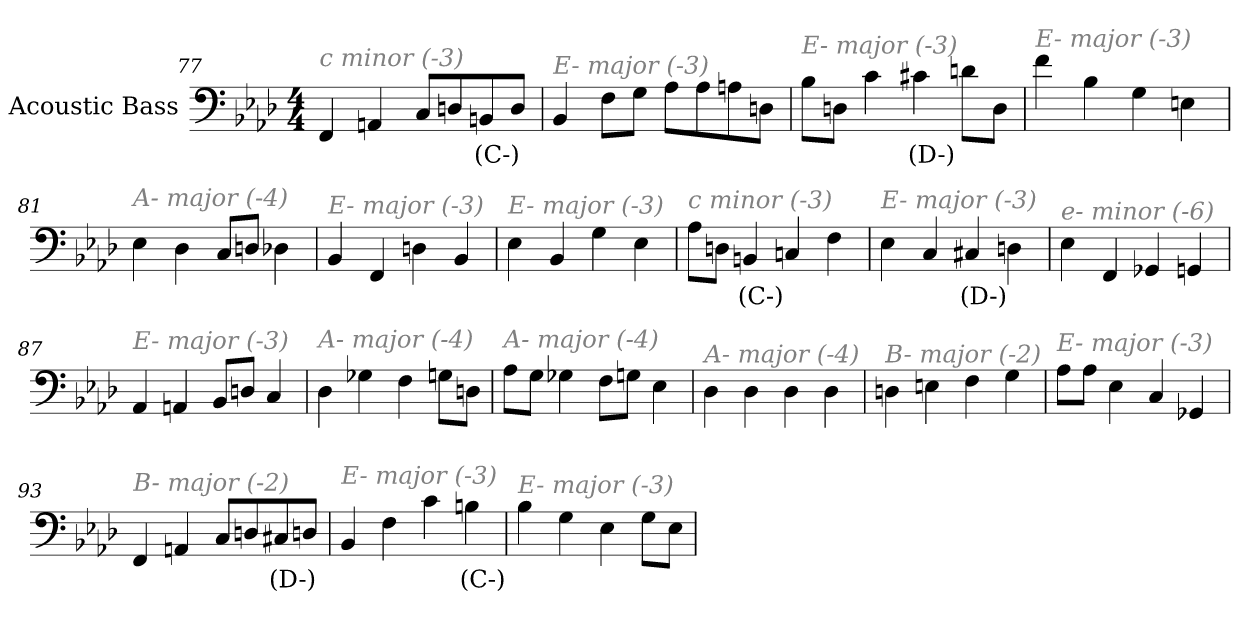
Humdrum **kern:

**kern	**text
*part1	*part1
*staff1	*staff1
*I"Acoustic Bass	*
*clefF4	*
*ITrd7c12	*
*k[b-e-a-d-]	*
*A-:	*
*M4/4	*
=77	=77
!LO:TX:i:color=#808080:t=c minor (-3)	!
4FFF	.
4AAAn	.
8CCL	.
8DDn	.
8BBBni	(C-)
8DDJ	.
=78	=78
!LO:TX:i:color=#808080:t=E- major (-3)	!
4BBB-	.
8FFL	.
8GGJ	.
8AA-L	.
8AA-	.
8AAn	.
8DDnJ	.
=79	=79
!LO:TX:i:color=#808080:t=E- major (-3)	!
8BB-L	.
8DDnJ	.
4C	.
4C#Xi	(D-)
8DnL	.
8DDJ	.
=80	=80
!LO:TX:i:color=#808080:t=E- major (-3)	!
4F	.
4BB-	.
4GG	.
4EEn	.
=81	=81
!LO:TX:i:color=#808080:t=A- major (-4)	!
4EE-	.
4DD-	.
8CCL	.
8DDnJ	.
4DD-X	.
=82	=82
!LO:TX:i:color=#808080:t=E- major (-3)	!
4BBB-	.
4FFF	.
4DDn	.
4BBB-	.
=83	=83
!LO:TX:i:color=#808080:t=E- major (-3)	!
4EE-	.
4BBB-	.
4GG	.
4EE-	.
=84	=84
!LO:TX:i:color=#808080:t=c minor (-3)	!
8AA-L	.
8DDnJ	.
4BBBni	(C-)
4CCn	.
4FF	.
=85	=85
!LO:TX:i:color=#808080:t=E- major (-3)	!
4EE-	.
4CC	.
4CC#Xi	(D-)
4DDn	.
=86	=86
!LO:TX:i:color=#808080:t=e- minor (-6)	!
4EE-	.
4FFF	.
4GGG-X	.
4GGGn	.
=87	=87
!LO:TX:i:color=#808080:t=E- major (-3)	!
4AAA-	.
4AAAn	.
8BBB-L	.
8DDnJ	.
4CC	.
=88	=88
!LO:TX:i:color=#808080:t=A- major (-4)	!
4DD-	.
4GG-X	.
4FF	.
8GGnL	.
8DDnJ	.
=89	=89
!LO:TX:i:color=#808080:t=A- major (-4)	!
8AA-L	.
8GGJ	.
4GG-X	.
8FFL	.
8GGnJ	.
4EE-	.
=90	=90
!LO:TX:i:color=#808080:t=A- major (-4)	!
4DD-	.
4DD-	.
4DD-	.
4DD-	.
=91	=91
!LO:TX:i:color=#808080:t=B- major (-2)	!
4DDn	.
4EEn	.
4FF	.
4GG	.
=92	=92
!LO:TX:i:color=#808080:t=E- major (-3)	!
8AA-L	.
8AA-J	.
4EE-	.
4CC	.
4GGG-X	.
=93	=93
!LO:TX:i:color=#808080:t=B- major (-2)	!
4FFF	.
4AAAn	.
8CCL	.
8DDn	.
8CC#Xi	(D-)
8DDnJ	.
=94	=94
!LO:TX:i:color=#808080:t=E- major (-3)	!
4BBB-	.
4FF	.
4C	.
4BBni	(C-)
=95	=95
!LO:TX:i:color=#808080:t=E- major (-3)	!
4BB-	.
4GG	.
4EE-	.
8GGL	.
8EE-J	.
=	=
*-	*-
